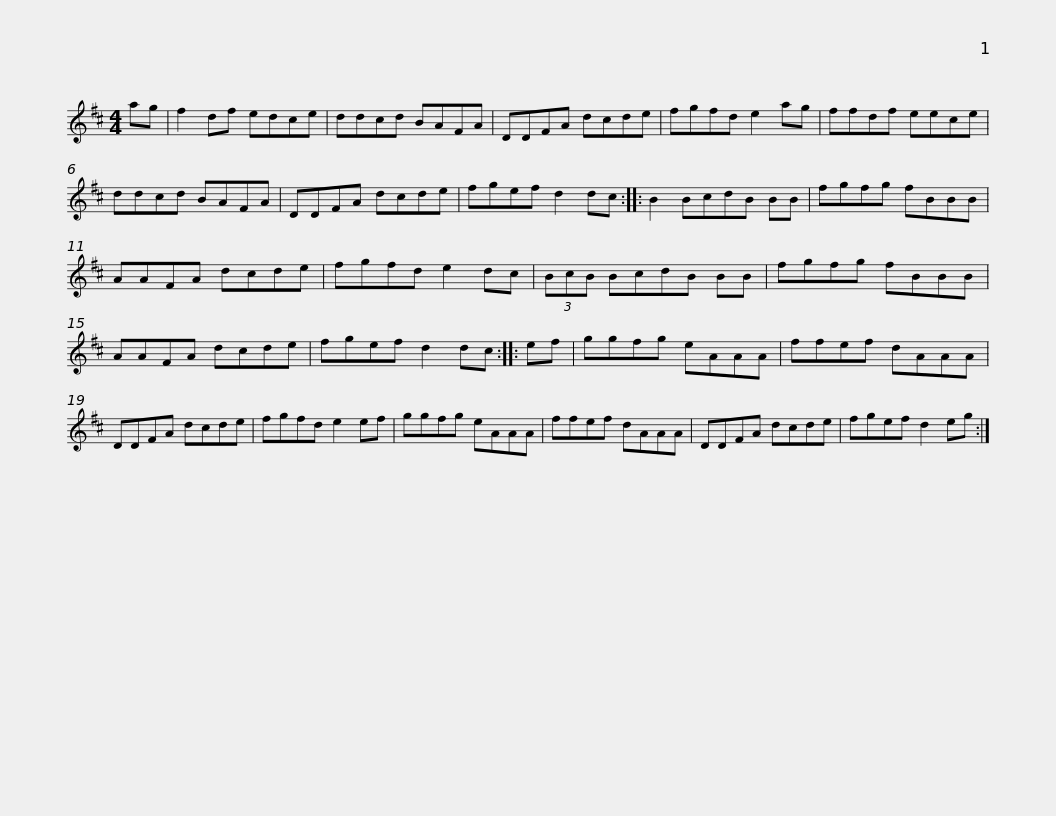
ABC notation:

X:1
L:1/8
M:4/4
I:linebreak $
K:D
V:1 treble
V:1
 ag | f2 df edce | ddcd BAFA | DDFA dcde | fgfd e2 ag | %5
 ffdf eece |$ ddcd BAFA | DDFA dcde | fgef d2 dc :: B2 BcdB BB | %10
 fgfg fBBB |$ AAFA dcde | fgfd e2 dc | (3BcB BcdB BB | fgfg fBBB | %15
 AAFA dcde |$ fgef d2 dc :: ef | ggfg eAAA | ffef dAAA | %20
 DDFA dcde | fgfd e2 ef |$ ggfg eAAA | ffef dAAA | DDFA dcde | %25
 fgef d2 eg :| %26
